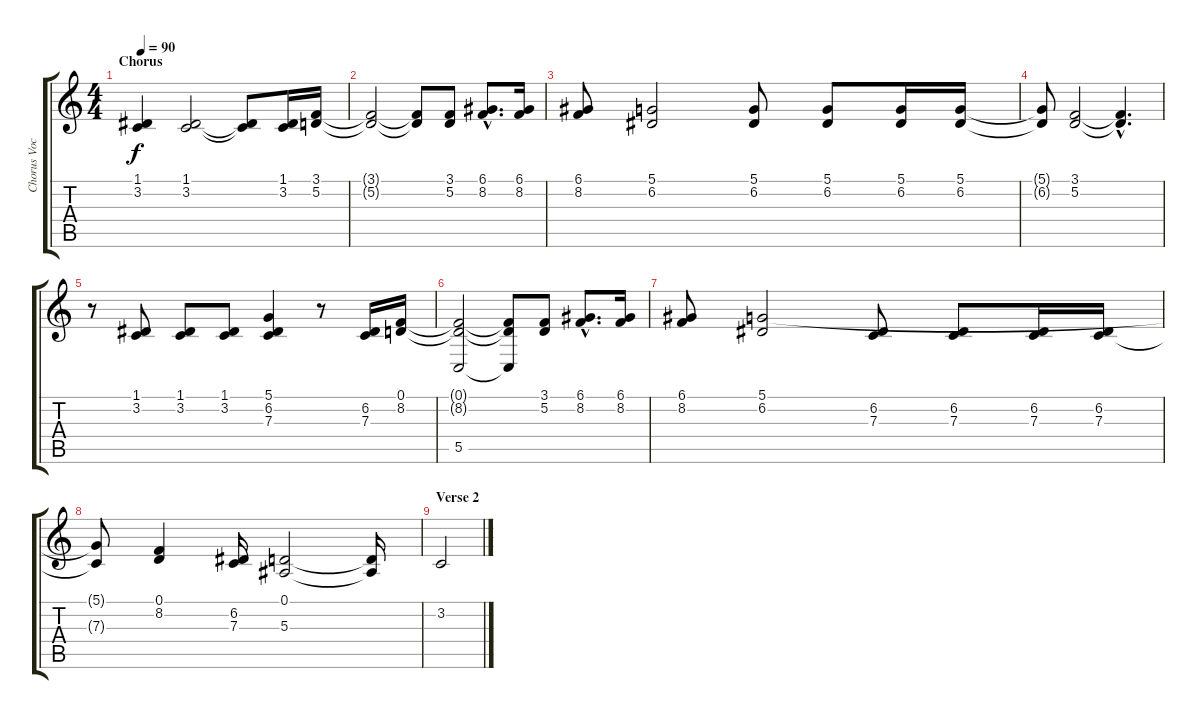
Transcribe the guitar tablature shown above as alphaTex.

\track ("Chorus Vocals" "Chorus Voc") {instrument sopranosax}
\staff {score tabs}
\tuning (D4 A3 F3 C3 G2 C2) {hide}
\ts (4 4)
\section ("" "Chorus")
\tempo 90
\clef g2
\ks c
(1.1{t} 3.2{t}).4{dy f} (1.1 3.2).2 (1.1{t} 3.2{t}).8 (1.1 3.2).16 (3.1 5.2).16 |
(3.1{t} 5.2{t}).2 (3.1{t} 5.2{t}).8 (3.1 5.2).8 (6.1{hac} 8.2{hac}).8{d} (6.1 8.2).16 |
(6.1 8.2).8 (5.1 6.2).2 (5.1 6.2).8 (5.1 6.2).8 (5.1 6.2).16 (5.1 6.2).16 |
(5.1{t} 6.2{t}).8 (3.1 5.2).2 (3.1{hac t} 5.2{hac t}).4{d} |
r.8 (1.1 3.2).8 (1.1 3.2).8 (1.1 3.2).8 (5.1 6.2 7.3).4 r.8 (6.2 7.3).16 (0.1 8.2).16 |
(0.1{t} 8.2{t} 5.5).2 (0.1{t} 8.2{t} 5.5{t}).8 (3.1 5.2).8 (6.1{hac} 8.2{hac}).8{d} (6.1 8.2).16 |
(6.1 8.2).8 (5.1 6.2).2 (6.2 7.3).8 (6.2 7.3).8 (6.2 7.3).16 (6.2 7.3).16 |
(5.1{t} 7.3{t}).8 (0.1 8.2).4 (6.2 7.3).16 (0.1 5.3).2 (0.1{t} 5.3{t}).16 |
\section ("" "Verse 2")
3.2.2
